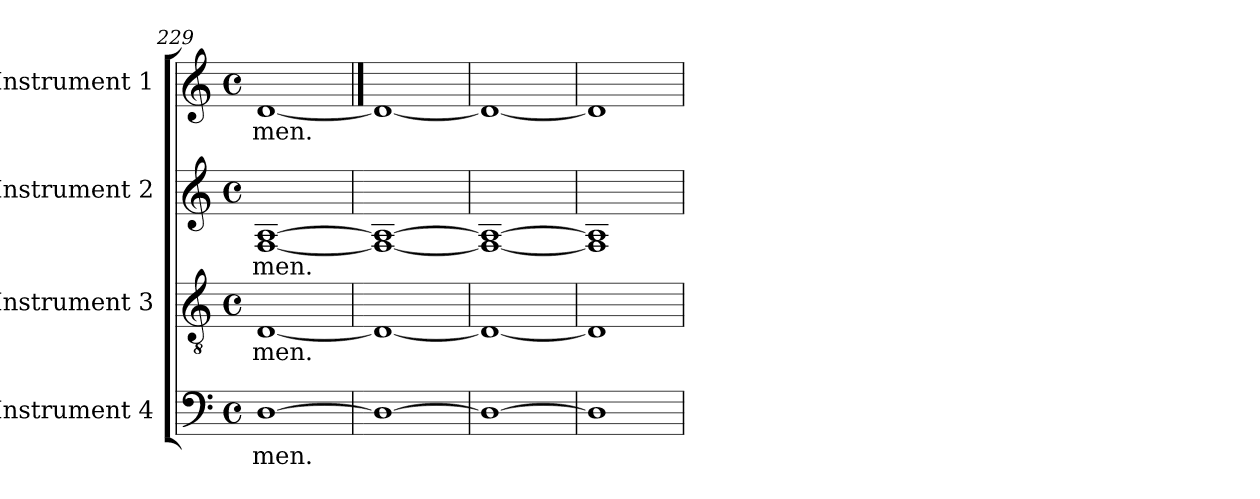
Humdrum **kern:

**kern	**text	**kern	**text	**kern	**text	**kern	**text
*part4	*part4	*part3	*part3	*part2	*part2	*part1	*part1
*staff4	*staff4	*staff3	*staff3	*staff2	*staff2	*staff1	*staff1
*I"Instrument 4	*	*I"Instrument 3	*	*I"Instrument 2	*	*I"Instrument 1	*
*clefF4	*	*clefGv2	*	*clefG2	*	*clefG2	*
*M4/4	*	*M4/4	*	*M4/4	*	*M4/4	*
*met(c)	*	*met(c)	*	*met(c)	*	*met(c)	*
=229	=229	=229	=229	=229	=229	=229	=229
!	!LO:LY:b:cj	!	!LO:LY:b:cj	!	!LO:LY:b:cj	!	!LO:LY:b:cj
[1D\	-men.	[1D/	-men.	[1A/ [1F/	-men.	[1d/	-men.
=230	==230	=230	==230	=230	==230	==230	==230
1D\_	.	1D/_	.	1A/_ 1F/_	.	1d/_	.
=231	=231	=231	=231	=231	=231	=231	=231
1D\_	.	1D/_	.	1A/_ 1F/_	.	1d/_	.
=232	=232	=232	=232	=232	=232	=232	=232
1D\]	.	1D/]	.	1A/] 1F/]	.	1d/]	.
=	=	=	=	=	=	=	=
*-	*-	*-	*-	*-	*-	*-	*-
